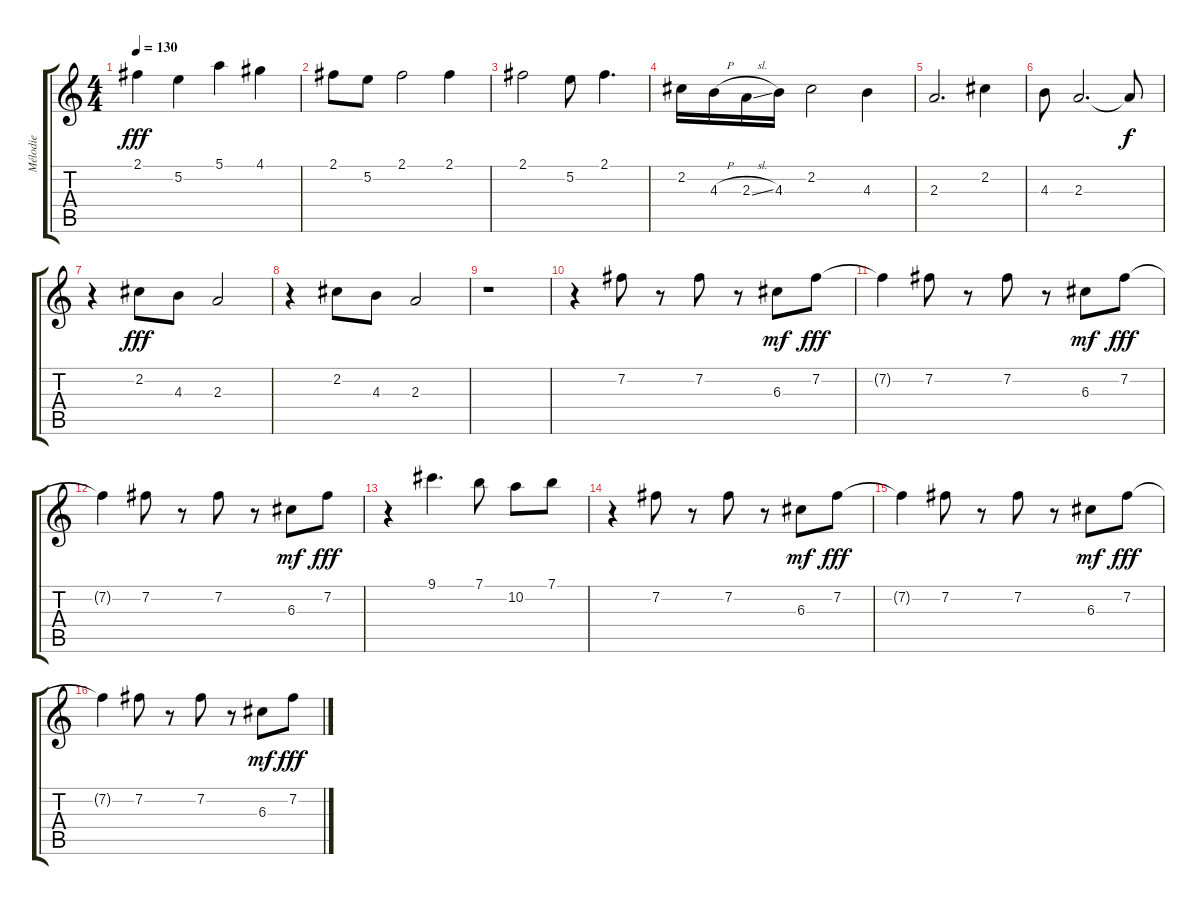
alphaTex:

\track ("Mélodie" "Mélodie") {instrument electricguitarjazz}
\staff {score tabs}
\tuning (E4 B3 G3 D3 A2 E2) {hide}
\ts (4 4)
\tempo 130
\clef g2
\ks c
2.1.4{dy fff} 5.2.4 5.1.4 4.1.4 |
2.1.8 5.2.8 2.1.2 2.1.4 |
2.1.2 5.2.8 2.1.4{d} |
2.2.16 4.3{h}.16 2.3{sl}.16 4.3.16 2.2.2 4.3.4 |
2.3.2{d} 2.2.4 |
4.3.8 2.3.2{d} 2.3{t}.8{dy f} |
r.4 2.2.8{dy fff} 4.3.8 2.3.2 |
r.4 2.2.8 4.3.8 2.3.2 |
r.1 |
r.4{instrument acousticguitarsteel} 7.2.8 r.8 7.2.8 r.8 6.3.8{dy mf} 7.2.8{dy fff} |
7.2{t}.4 7.2.8 r.8 7.2.8 r.8 6.3.8{dy mf} 7.2.8{dy fff} |
7.2{t}.4 7.2.8 r.8 7.2.8 r.8 6.3.8{dy mf} 7.2.8{dy fff} |
r.4 9.1.4{d} 7.1.8 10.2.8 7.1.8 |
r.4 7.2.8 r.8 7.2.8 r.8 6.3.8{dy mf} 7.2.8{dy fff} |
7.2{t}.4 7.2.8 r.8 7.2.8 r.8 6.3.8{dy mf} 7.2.8{dy fff} |
7.2{t}.4 7.2.8 r.8 7.2.8 r.8 6.3.8{dy mf} 7.2.8{dy fff}
